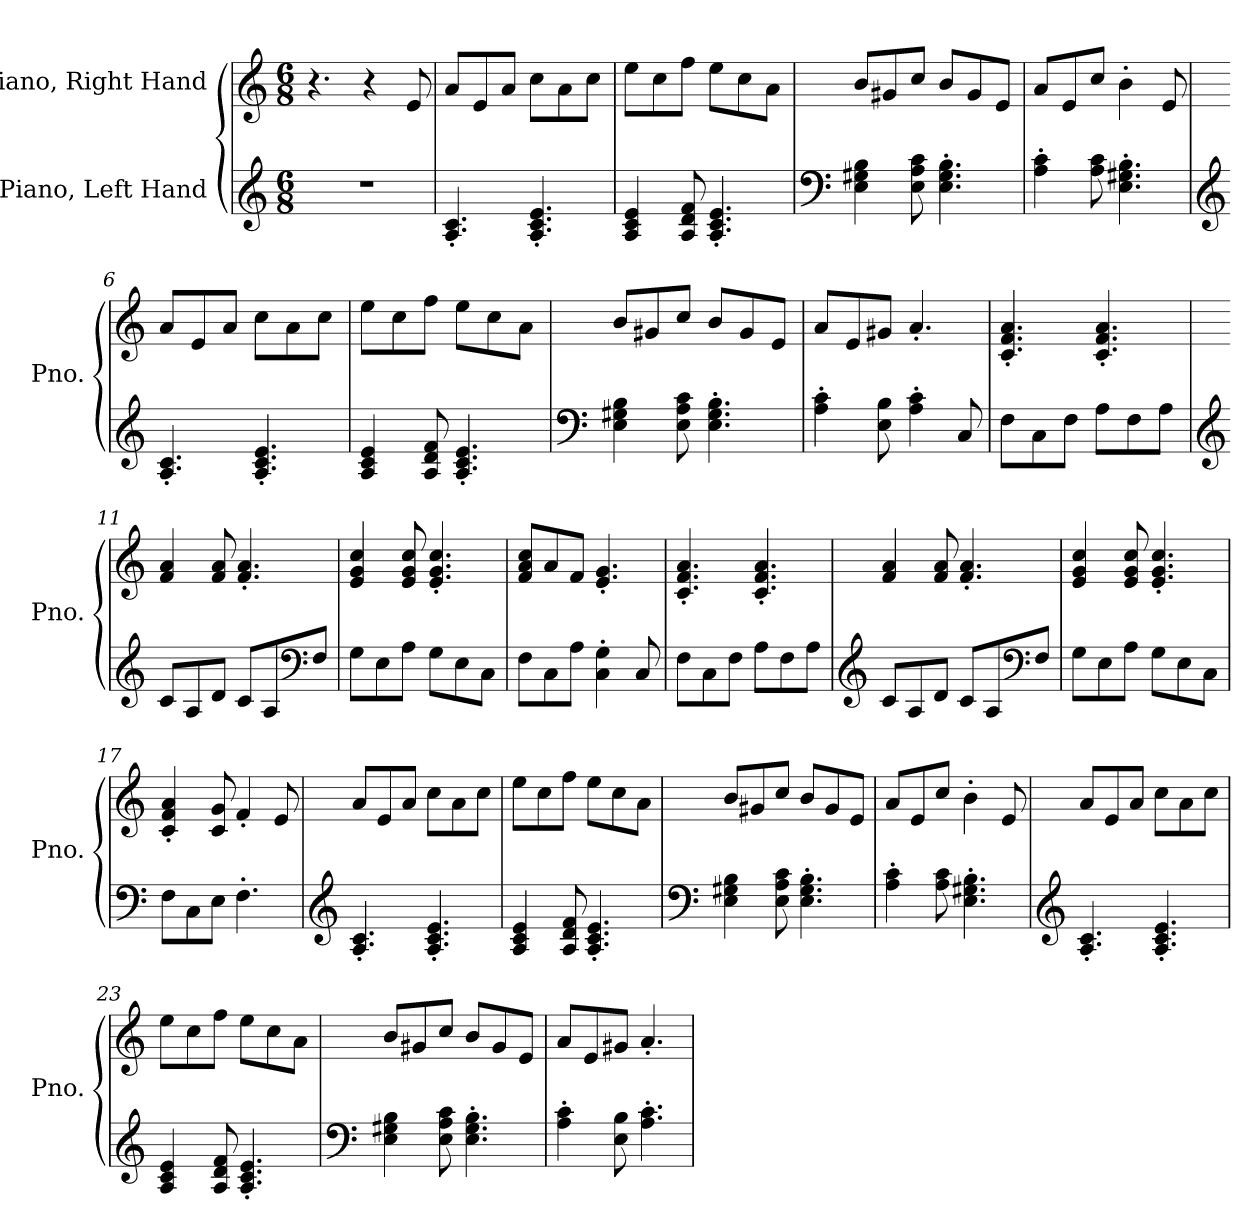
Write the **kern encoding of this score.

**kern	**kern
*part2	*part1
*staff2	*staff1
*I"Piano, Left Hand	*I"Piano, Right Hand
*I'Pno.	*I'Pno.
*clefG2	*clefG2
*k[]	*k[]
*M6/8	*M6/8
*MM100	*MM100
=1	=1
2.r	4.r
.	4r
.	8e/
=2	=2
4.A/' 4.c/'	8a/L
.	8e/
.	8a/J
4.A/' 4.c/' 4.e/'	8cc\L
.	8a\
.	8cc\J
=3	=3
4A/ 4c/ 4e/	8ee\L
.	8cc\
8A/ 8d/ 8f/	8ff\J
4.A/' 4.c/' 4.e/'	8ee\L
.	8cc\
.	8a\J
=4	=4
*clefF4	*
4E\ 4G#X\ 4B\	8b/L
.	8g#X/
8E\ 8A\ 8c\	8cc/J
4.E\' 4.G#\' 4.B\'	8b/L
.	8g#/
.	8e/J
=5	=5
4A\' 4c\'	8a/L
.	8e/
8A\ 8c\	8cc/J
4.E\' 4.G#X\' 4.B\'	4b'\
.	8e/
!!LO:LB:g=z
=6	=6
*clefG2	*
4.A/' 4.c/'	8a/L
.	8e/
.	8a/J
4.A/' 4.c/' 4.e/'	8cc\L
.	8a\
.	8cc\J
=7	=7
4A/ 4c/ 4e/	8ee\L
.	8cc\
8A/ 8d/ 8f/	8ff\J
4.A/' 4.c/' 4.e/'	8ee\L
.	8cc\
.	8a\J
=8	=8
*clefF4	*
4E\ 4G#X\ 4B\	8b/L
.	8g#X/
8E\ 8A\ 8c\	8cc/J
4.E\' 4.G#\' 4.B\'	8b/L
.	8g#/
.	8e/J
=9	=9
4A\' 4c\'	8a/L
.	8e/
8E\ 8B\	8g#X/J
4A\' 4c\'	4.a'/
8C/	.
=10	=10
8F\L	4.c/' 4.f/' 4.a/'
8C\	.
8F\J	.
8A\L	4.c/' 4.f/' 4.a/'
8F\	.
8A\J	.
!!LO:LB:g=z
=11	=11
*clefG2	*
8c/L	4f/ 4a/
8A/	.
8d/J	8f/ 8a/
8c/L	4.f/' 4.a/'
8A/	.
*clefF4	*
8F/J	.
=12	=12
8G\L	4e/ 4g/ 4cc/
8E\	.
8A\J	8e/ 8g/ 8cc/
8G\L	4.e/' 4.g/' 4.cc/'
8E\	.
8C\J	.
=13	=13
8F\L	8f/ 8a/ 8cc/L
8C\	8a/
8A\J	8f/J
4C\' 4G\'	4.e/' 4.g/'
8C/	.
=14	=14
8F\L	4.c/' 4.f/' 4.a/'
8C\	.
8F\J	.
8A\L	4.c/' 4.f/' 4.a/'
8F\	.
8A\J	.
=15	=15
*clefG2	*
8c/L	4f/ 4a/
8A/	.
8d/J	8f/ 8a/
8c/L	4.f/' 4.a/'
8A/	.
*clefF4	*
8F/J	.
!!LO:LB:g=z
=16	=16
8G\L	4e/ 4g/ 4cc/
8E\	.
8A\J	8e/ 8g/ 8cc/
8G\L	4.e/' 4.g/' 4.cc/'
8E\	.
8C\J	.
=17	=17
8F\L	4c/' 4f/' 4a/'
8C\	.
8E\J	8c/ 8g/
4.F'\	4f'/
.	8e/
=18	=18
*clefG2	*
4.A/' 4.c/'	8a/L
.	8e/
.	8a/J
4.A/' 4.c/' 4.e/'	8cc\L
.	8a\
.	8cc\J
=19	=19
4A/ 4c/ 4e/	8ee\L
.	8cc\
8A/ 8d/ 8f/	8ff\J
4.A/' 4.c/' 4.e/'	8ee\L
.	8cc\
.	8a\J
=20	=20
*clefF4	*
4E\ 4G#X\ 4B\	8b/L
.	8g#X/
8E\ 8A\ 8c\	8cc/J
4.E\' 4.G#\' 4.B\'	8b/L
.	8g#/
.	8e/J
!!LO:LB:g=z
=21	=21
4A\' 4c\'	8a/L
.	8e/
8A\ 8c\	8cc/J
4.E\' 4.G#X\' 4.B\'	4b'\
.	8e/
=22	=22
*clefG2	*
4.A/' 4.c/'	8a/L
.	8e/
.	8a/J
4.A/' 4.c/' 4.e/'	8cc\L
.	8a\
.	8cc\J
=23	=23
4A/ 4c/ 4e/	8ee\L
.	8cc\
8A/ 8d/ 8f/	8ff\J
4.A/' 4.c/' 4.e/'	8ee\L
.	8cc\
.	8a\J
=24	=24
*clefF4	*
4E\ 4G#X\ 4B\	8b/L
.	8g#X/
8E\ 8A\ 8c\	8cc/J
4.E\' 4.G#\' 4.B\'	8b/L
.	8g#/
.	8e/J
=25	=25
4A\' 4c\'	8a/L
.	8e/
8E\ 8B\	8g#X/J
4.A\' 4.c\'	4.a'/
=	=
*-	*-
